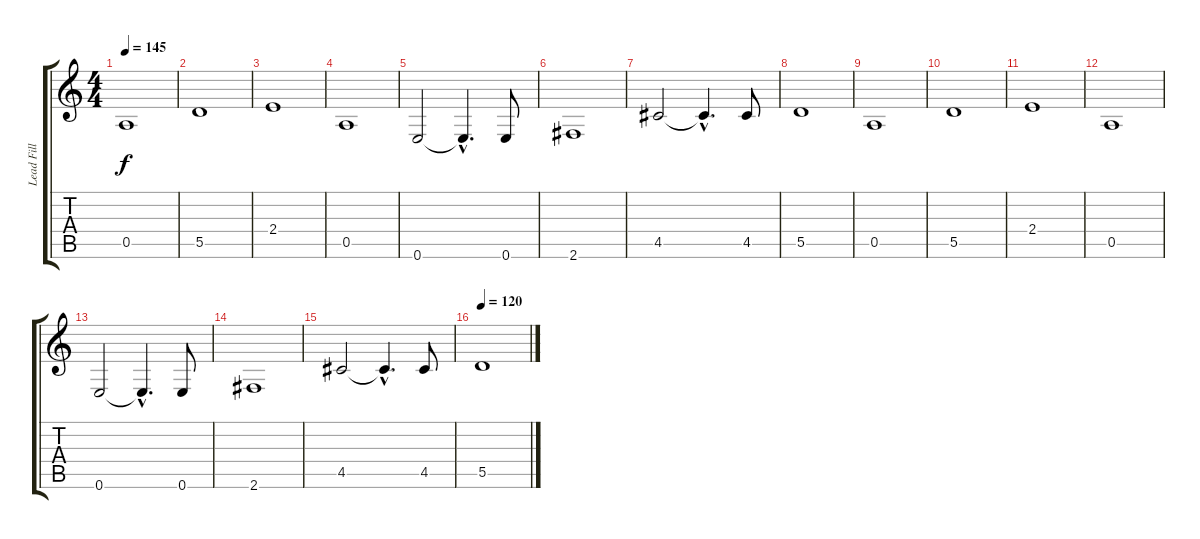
\track ("Lead Fill" "Lead Fill") {instrument distortionguitar}
\staff {score tabs}
\tuning (E4 B3 G3 D3 A2 E2) {hide}
\ts (4 4)
\tempo 145
\clef g2
\ks c
0.5.1{dy f} |
5.5.1 |
2.4.1 |
0.5.1 |
0.6.2 0.6{hac t}.4{d} 0.6.8 |
2.6.1 |
4.5.2 4.5{hac t}.4{d} 4.5.8 |
5.5.1 |
0.5.1 |
5.5.1 |
2.4.1 |
0.5.1 |
0.6.2 0.6{hac t}.4{d} 0.6.8 |
2.6.1 |
4.5.2 4.5{hac t}.4{d} 4.5.8 |
\tempo 120
5.5.1
